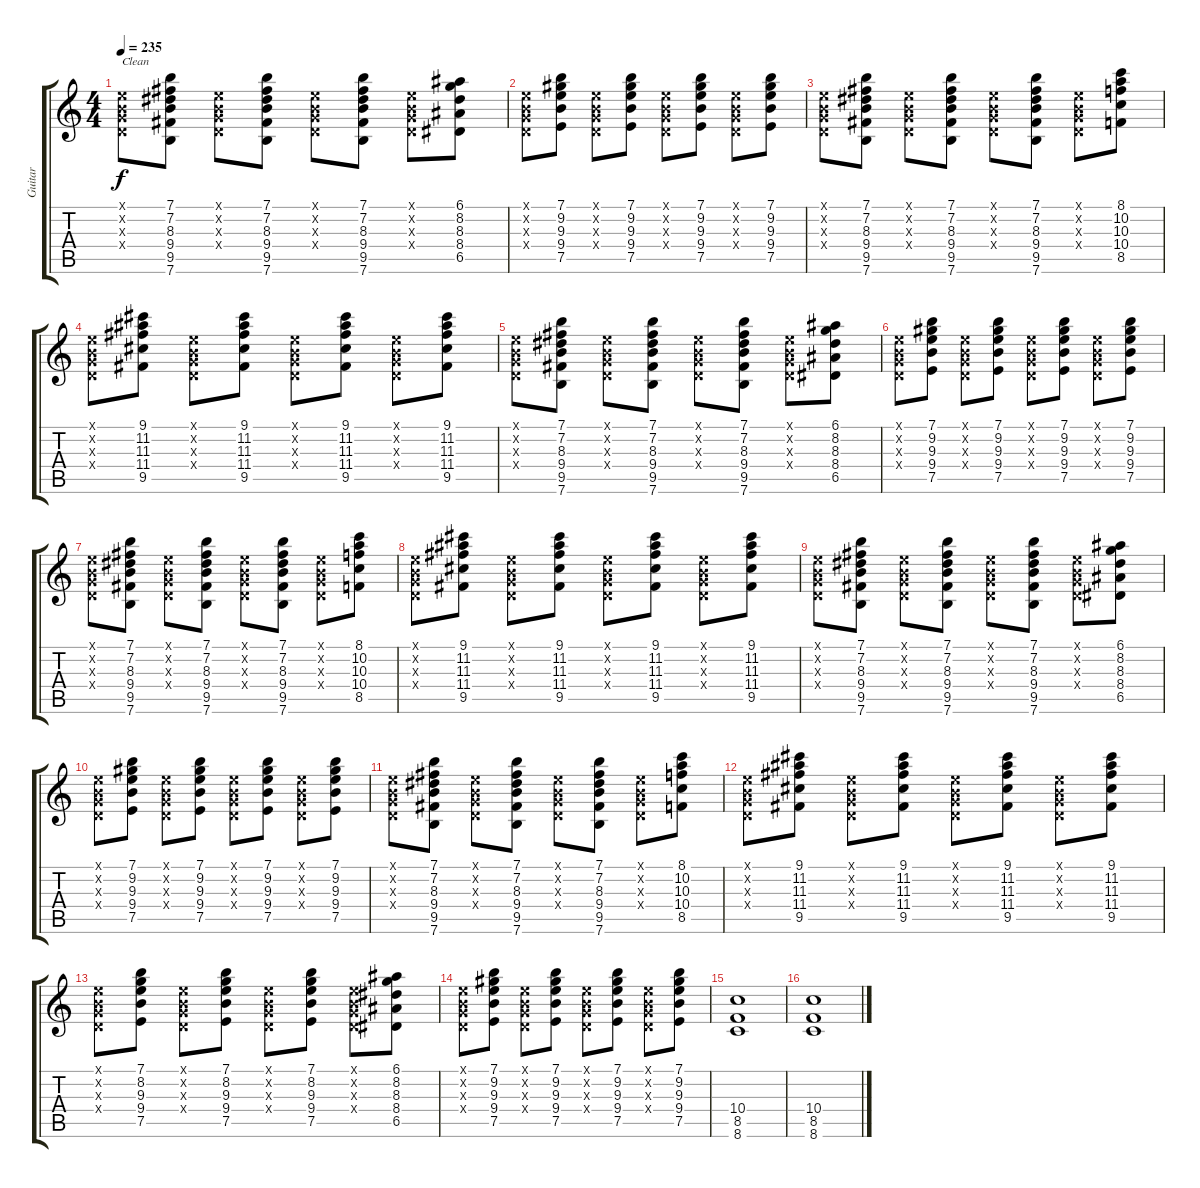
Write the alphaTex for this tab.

\track ("Guitar" "Guitar") {instrument electricguitarclean}
\staff {score tabs}
\tuning (E4 B3 G3 D3 A2 E2) {hide}
\ts (4 4)
\tempo 235
\clef g2
\ks c
(0.1{x} 0.2{x} 0.3{x} 0.4{x}).8{txt "Clean" dy f volume 8 instrument electricguitarclean} (7.1 7.2 8.3 9.4 9.5 7.6).8 (0.1{x} 0.2{x} 0.3{x} 0.4{x}).8 (7.1 7.2 8.3 9.4 9.5 7.6).8 (0.1{x} 0.2{x} 0.3{x} 0.4{x}).8 (7.1 7.2 8.3 9.4 9.5 7.6).8 (0.1{x} 0.2{x} 0.3{x} 0.4{x}).8 (6.1 8.2 8.3 8.4 6.5).8 |
(0.1{x} 0.2{x} 0.3{x} 0.4{x}).8 (7.1 9.2 9.3 9.4 7.5).8 (0.1{x} 0.2{x} 0.3{x} 0.4{x}).8 (7.1 9.2 9.3 9.4 7.5).8 (0.1{x} 0.2{x} 0.3{x} 0.4{x}).8 (7.1 9.2 9.3 9.4 7.5).8 (0.1{x} 0.2{x} 0.3{x} 0.4{x}).8 (7.1 9.2 9.3 9.4 7.5).8 |
(0.1{x} 0.2{x} 0.3{x} 0.4{x}).8 (7.1 7.2 8.3 9.4 9.5 7.6).8 (0.1{x} 0.2{x} 0.3{x} 0.4{x}).8 (7.1 7.2 8.3 9.4 9.5 7.6).8 (0.1{x} 0.2{x} 0.3{x} 0.4{x}).8 (7.1 7.2 8.3 9.4 9.5 7.6).8 (0.1{x} 0.2{x} 0.3{x} 0.4{x}).8 (8.1 10.2 10.3 10.4 8.5).8 |
(0.1{x} 0.2{x} 0.3{x} 0.4{x}).8 (9.1 11.2 11.3 11.4 9.5).8 (0.1{x} 0.2{x} 0.3{x} 0.4{x}).8 (9.1 11.2 11.3 11.4 9.5).8 (0.1{x} 0.2{x} 0.3{x} 0.4{x}).8 (9.1 11.2 11.3 11.4 9.5).8 (0.1{x} 0.2{x} 0.3{x} 0.4{x}).8 (9.1 11.2 11.3 11.4 9.5).8 |
(0.1{x} 0.2{x} 0.3{x} 0.4{x}).8 (7.1 7.2 8.3 9.4 9.5 7.6).8 (0.1{x} 0.2{x} 0.3{x} 0.4{x}).8 (7.1 7.2 8.3 9.4 9.5 7.6).8 (0.1{x} 0.2{x} 0.3{x} 0.4{x}).8 (7.1 7.2 8.3 9.4 9.5 7.6).8 (0.1{x} 0.2{x} 0.3{x} 0.4{x}).8 (6.1 8.2 8.3 8.4 6.5).8 |
(0.1{x} 0.2{x} 0.3{x} 0.4{x}).8 (7.1 9.2 9.3 9.4 7.5).8 (0.1{x} 0.2{x} 0.3{x} 0.4{x}).8 (7.1 9.2 9.3 9.4 7.5).8 (0.1{x} 0.2{x} 0.3{x} 0.4{x}).8 (7.1 9.2 9.3 9.4 7.5).8 (0.1{x} 0.2{x} 0.3{x} 0.4{x}).8 (7.1 9.2 9.3 9.4 7.5).8 |
(0.1{x} 0.2{x} 0.3{x} 0.4{x}).8 (7.1 7.2 8.3 9.4 9.5 7.6).8 (0.1{x} 0.2{x} 0.3{x} 0.4{x}).8 (7.1 7.2 8.3 9.4 9.5 7.6).8 (0.1{x} 0.2{x} 0.3{x} 0.4{x}).8 (7.1 7.2 8.3 9.4 9.5 7.6).8 (0.1{x} 0.2{x} 0.3{x} 0.4{x}).8 (8.1 10.2 10.3 10.4 8.5).8 |
(0.1{x} 0.2{x} 0.3{x} 0.4{x}).8 (9.1 11.2 11.3 11.4 9.5).8 (0.1{x} 0.2{x} 0.3{x} 0.4{x}).8 (9.1 11.2 11.3 11.4 9.5).8 (0.1{x} 0.2{x} 0.3{x} 0.4{x}).8 (9.1 11.2 11.3 11.4 9.5).8 (0.1{x} 0.2{x} 0.3{x} 0.4{x}).8 (9.1 11.2 11.3 11.4 9.5).8 |
(0.1{x} 0.2{x} 0.3{x} 0.4{x}).8 (7.1 7.2 8.3 9.4 9.5 7.6).8 (0.1{x} 0.2{x} 0.3{x} 0.4{x}).8 (7.1 7.2 8.3 9.4 9.5 7.6).8 (0.1{x} 0.2{x} 0.3{x} 0.4{x}).8 (7.1 7.2 8.3 9.4 9.5 7.6).8 (0.1{x} 0.2{x} 0.3{x} 0.4{x}).8 (6.1 8.2 8.3 8.4 6.5).8 |
(0.1{x} 0.2{x} 0.3{x} 0.4{x}).8 (7.1 9.2 9.3 9.4 7.5).8 (0.1{x} 0.2{x} 0.3{x} 0.4{x}).8 (7.1 9.2 9.3 9.4 7.5).8 (0.1{x} 0.2{x} 0.3{x} 0.4{x}).8 (7.1 9.2 9.3 9.4 7.5).8 (0.1{x} 0.2{x} 0.3{x} 0.4{x}).8 (7.1 9.2 9.3 9.4 7.5).8 |
(0.1{x} 0.2{x} 0.3{x} 0.4{x}).8 (7.1 7.2 8.3 9.4 9.5 7.6).8 (0.1{x} 0.2{x} 0.3{x} 0.4{x}).8 (7.1 7.2 8.3 9.4 9.5 7.6).8 (0.1{x} 0.2{x} 0.3{x} 0.4{x}).8 (7.1 7.2 8.3 9.4 9.5 7.6).8 (0.1{x} 0.2{x} 0.3{x} 0.4{x}).8 (8.1 10.2 10.3 10.4 8.5).8 |
(0.1{x} 0.2{x} 0.3{x} 0.4{x}).8 (9.1 11.2 11.3 11.4 9.5).8 (0.1{x} 0.2{x} 0.3{x} 0.4{x}).8 (9.1 11.2 11.3 11.4 9.5).8 (0.1{x} 0.2{x} 0.3{x} 0.4{x}).8 (9.1 11.2 11.3 11.4 9.5).8 (0.1{x} 0.2{x} 0.3{x} 0.4{x}).8 (9.1 11.2 11.3 11.4 9.5).8 |
(0.1{x} 0.2{x} 0.3{x} 0.4{x}).8 (7.1 8.2 9.3 9.4 7.5).8 (0.1{x} 0.2{x} 0.3{x} 0.4{x}).8 (7.1 8.2 9.3 9.4 7.5).8 (0.1{x} 0.2{x} 0.3{x} 0.4{x}).8 (7.1 8.2 9.3 9.4 7.5).8 (0.1{x} 0.2{x} 0.3{x} 0.4{x}).8 (6.1 8.2 8.3 8.4 6.5).8 |
(0.1{x} 0.2{x} 0.3{x} 0.4{x}).8 (7.1 9.2 9.3 9.4 7.5).8 (0.1{x} 0.2{x} 0.3{x} 0.4{x}).8 (7.1 9.2 9.3 9.4 7.5).8 (0.1{x} 0.2{x} 0.3{x} 0.4{x}).8 (7.1 9.2 9.3 9.4 7.5).8 (0.1{x} 0.2{x} 0.3{x} 0.4{x}).8 (7.1 9.2 9.3 9.4 7.5).8 |
(10.4 8.5 8.6).1 |
(10.4 8.5 8.6).1
